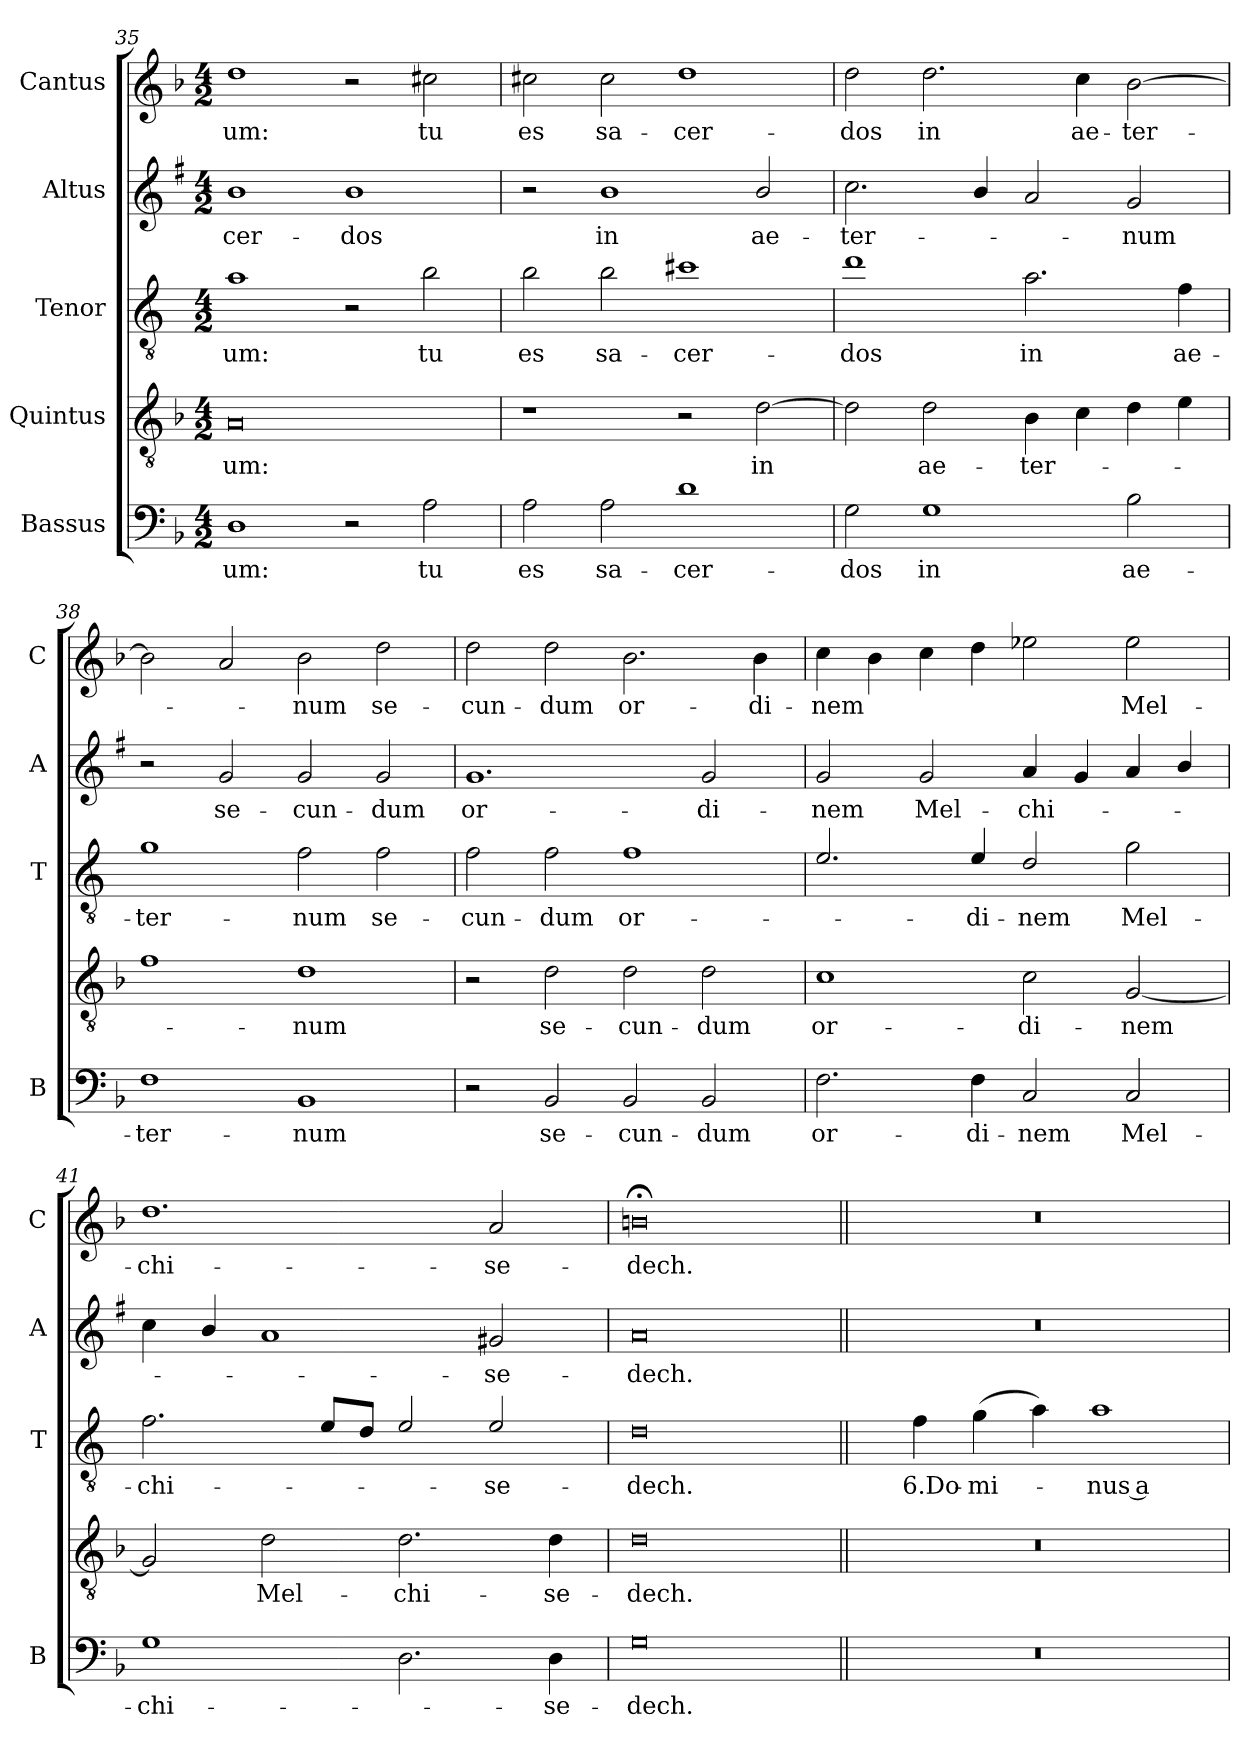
**kern	**text	**kern	**text	**kern	**text	**kern	**text	**kern	**text
*part5	*part5	*part4	*part4	*part3	*part3	*part2	*part2	*part1	*part1
*staff5	*staff5	*staff4	*staff4	*staff3	*staff3	*staff2	*staff2	*staff1	*staff1
*I"Bassus	*	*I"Quintus	*	*I"Tenor	*	*I"Altus	*	*I"Cantus	*
*I'B	*	*	*	*I'T	*	*I'A	*	*I'C	*
*clefF4	*	*clefGv2	*	*clefGv2	*	*clefG2	*	*clefG2	*
*	*	*	*	*ITrd4c7	*	*ITrd1c2	*	*	*
*k[b-]	*	*k[b-]	*	*k[b-]	*	*k[b-]	*	*k[b-]	*
*F:	*	*F:	*	*F:	*	*F:	*	*F:	*
*M4/2	*	*M4/2	*	*M4/2	*	*M4/2	*	*M4/2	*
=35	=35	=35	=35	=35	=35	=35	=35	=35	=35
!	!LO:LY:b	!	!LO:LY:b	!	!LO:LY:b	!	!LO:LY:b	!	!LO:LY:b
1D	-um:	0A	-um:	1d	-um:	1a	-cer-	1dd	-um:
!	!	!	!	!	!	!	!LO:LY:b	!	!
2r	.	.	.	2r	.	1a	-dos	2r	.
!	!LO:LY:b	!	!	!	!LO:LY:b	!	!	!	!LO:LY:b
2A\	tu	.	.	2e\	tu	.	.	2cc#X\	tu
!!LO:LB:g=z
=36	=36	=36	=36	=36	=36	=36	=36	=36	=36
!	!LO:LY:b	!	!	!	!LO:LY:b	!	!	!	!LO:LY:b
2A\	es	1r	.	2e\	es	2r	.	2cc#X\	es
!	!LO:LY:b	!	!	!	!LO:LY:b	!	!LO:LY:b	!	!LO:LY:b
2A\	sa-	.	.	2e\	sa-	1a	in	2cc#\	sa-
!	!LO:LY:b	!	!	!	!LO:LY:b	!	!	!	!LO:LY:b
1d	-cer-	2r	.	1f#X	-cer-	.	.	1dd	-cer-
!	!	!	!LO:LY:b	!	!	!	!LO:LY:b	!	!
.	.	[2d\	in	.	.	2a/	ae-	.	.
=37	=37	=37	=37	=37	=37	=37	=37	=37	=37
!	!LO:LY:b	!	!	!	!LO:LY:b	!	!LO:LY:b	!	!LO:LY:b
2G\	-dos	2d\]	.	1g	-dos	2.b-\	-ter-	2dd\	-dos
!	!LO:LY:b	!	!LO:LY:b	!	!	!	!	!	!LO:LY:b
1G	in	2d\	ae-	.	.	.	.	2.dd\	in
.	.	.	.	.	.	4a/	.	.	.
!	!	!	!LO:LY:b	!	!LO:LY:b	!	!	!	!
.	.	4B-\	-ter-	2.d\	in	2g/	.	.	.
!	!	!	!	!	!	!	!	!	!LO:LY:b
.	.	4c\	.	.	.	.	.	4cc\	ae-
!	!LO:LY:b	!	!	!	!	!	!LO:LY:b	!	!LO:LY:b
2B-\	ae-	4d\	.	.	.	2f/	-num	[2b-\	-ter-
!	!	!	!	!	!LO:LY:b	!	!	!	!
.	.	4e\	.	4B-\	ae-	.	.	.	.
=38	=38	=38	=38	=38	=38	=38	=38	=38	=38
!	!LO:LY:b	!	!	!	!LO:LY:b	!	!	!	!
1F	-ter-	1f	.	1c	-ter-	2r	.	2b-\]	.
!	!	!	!	!	!	!	!LO:LY:b	!	!
.	.	.	.	.	.	2f/	se-	2a/	.
!	!LO:LY:b	!	!LO:LY:b	!	!LO:LY:b	!	!LO:LY:b	!	!LO:LY:b
1BB-	-num	1d	-num	2B-\	-num	2f/	-cun-	2b-\	-num
!	!	!	!	!	!LO:LY:b	!	!LO:LY:b	!	!LO:LY:b
.	.	.	.	2B-\	se-	2f/	-dum	2dd\	se-
=39	=39	=39	=39	=39	=39	=39	=39	=39	=39
!	!	!	!	!	!LO:LY:b	!	!LO:LY:b	!	!LO:LY:b
2r	.	2r	.	2B-\	-cun-	1.f	or-	2dd\	-cun-
!	!LO:LY:b	!	!LO:LY:b	!	!LO:LY:b	!	!	!	!LO:LY:b
2BB-/	se-	2d\	se-	2B-\	-dum	.	.	2dd\	-dum
!	!LO:LY:b	!	!LO:LY:b	!	!LO:LY:b	!	!	!	!LO:LY:b
2BB-/	-cun-	2d\	-cun-	1B-	or-	.	.	2.b-\	or-
!	!LO:LY:b	!	!LO:LY:b	!	!	!	!LO:LY:b	!	!
2BB-/	-dum	2d\	-dum	.	.	2f/	-di-	.	.
!	!	!	!	!	!	!	!	!	!LO:LY:b
.	.	.	.	.	.	.	.	4b-\	-di-
=40	=40	=40	=40	=40	=40	=40	=40	=40	=40
!	!LO:LY:b	!	!LO:LY:b	!	!	!	!LO:LY:b	!	!LO:LY:b
2.F\	or-	1c	or-	2.A/	.	2f/	-nem	4cc\	-nem
.	.	.	.	.	.	.	.	4b-\	.
!	!	!	!	!	!	!	!LO:LY:b	!	!
.	.	.	.	.	.	2f/	Mel-	4cc\	.
!	!LO:LY:b	!	!	!	!LO:LY:b	!	!	!	!
4F\	-di-	.	.	4A/	-di-	.	.	4dd\	.
!	!LO:LY:b	!	!LO:LY:b	!	!LO:LY:b	!	!LO:LY:b	!	!
2C/	-nem	2c\	-di-	2G/	-nem	4g/	-chi-	2ee-X\	.
.	.	.	.	.	.	4f/	.	.	.
!	!LO:LY:b	!	!LO:LY:b	!	!LO:LY:b	!	!	!	!LO:LY:b
2C/	Mel-	[2G/	-nem	2c\	Mel-	4g/	.	2ee-\	Mel-
.	.	.	.	.	.	4a/	.	.	.
=41	=41	=41	=41	=41	=41	=41	=41	=41	=41
!	!LO:LY:b	!	!	!	!LO:LY:b	!	!	!	!LO:LY:b
1G	-chi-	2G/]	.	2.B-\	-chi-	4b-\	.	1.dd	-chi-
.	.	.	.	.	.	4a/	.	.	.
!	!	!	!LO:LY:b	!	!	!	!	!	!
.	.	2d\	Mel-	.	.	1g	.	.	.
.	.	.	.	8A/L	.	.	.	.	.
.	.	.	.	8G/J	.	.	.	.	.
!	!	!	!LO:LY:b	!	!	!	!	!	!
2.D\	.	2.d\	-chi-	2A/	.	.	.	.	.
!	!	!	!	!	!LO:LY:b	!	!LO:LY:b	!	!LO:LY:b
.	.	.	.	2A/	-se-	2f#X/	-se-	2a/	-se-
!	!LO:LY:b	!	!LO:LY:b	!	!	!	!	!	!
4D\	-se-	4d\	-se-	.	.	.	.	.	.
=42	=42	=42	=42	=42	=42	=42	=42	=42	=42
!	!LO:LY:b	!	!LO:LY:b	!	!LO:LY:b	!	!LO:LY:b	!	!LO:LY:b
0G	-dech.	0d	-dech.	0G	-dech.	0g	-dech.	0bn;<	-dech.
!!LO:LB:g=z
=43||	=43||	=43||	=43||	=43||	=43||	=43||	=43||	=43||	=43||
0r	.	0r	.	4ryy	.	0r	.	0r	.
!	!	!	!	!	!LO:LY:b	!	!	!	!
.	.	.	.	4B-\	6.Do-	.	.	.	.
!	!	!	!	!	!LO:LY:b	!	!	!	!
.	.	.	.	(>4c\	-mi-	.	.	.	.
.	.	.	.	4d\)	.	.	.	.	.
!	!	!	!	!	!LO:LY:b	!	!	!	!
.	.	.	.	1d	-nus a	.	.	.	.
=	=	=	=	=	=	=	=	=	=
*-	*-	*-	*-	*-	*-	*-	*-	*-	*-
